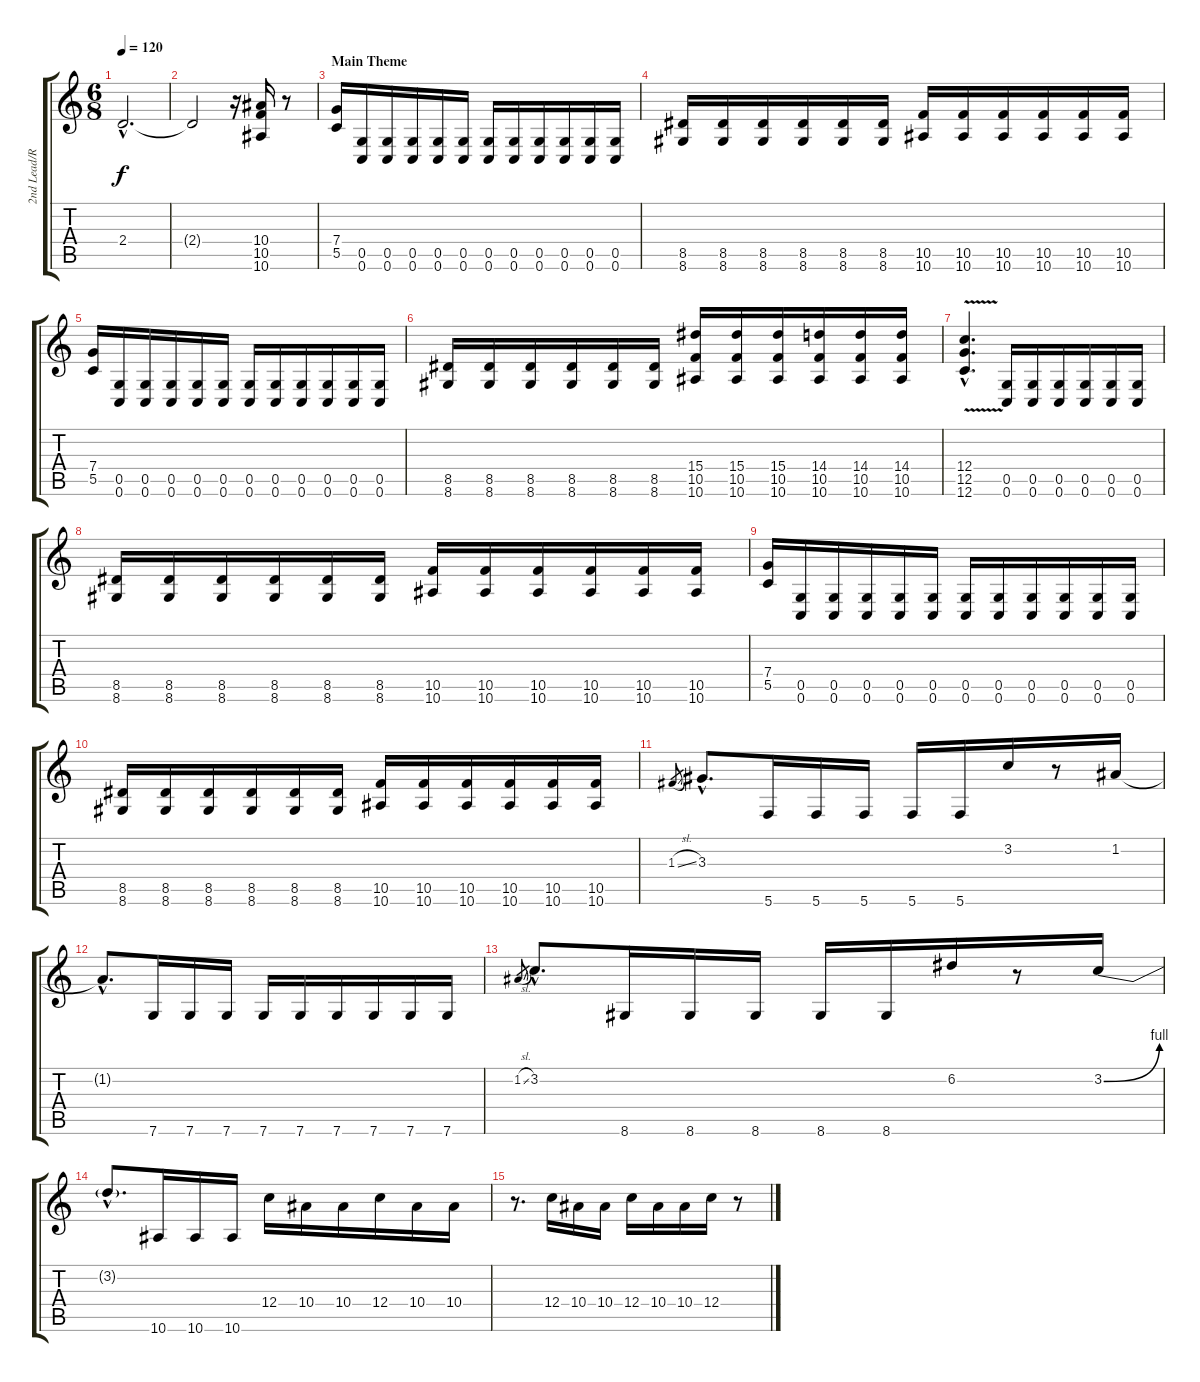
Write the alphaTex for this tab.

\track ("2nd Lead/Rhythm Guitar" "2nd Lead/R") {instrument overdrivenguitar}
\staff {score tabs}
\tuning (D4 A3 F3 C3 G2 C2) {hide}
\ts (6 8)
\tempo 120
\clef g2
\ks c
2.4{hac t}.2{d dy f} |
2.4{t}.2 r.16 (10.4 10.5 10.6).16 r.8 |
\section ("" "Main Theme")
(7.4 5.5).16 (0.5 0.6).16 (0.5 0.6).16 (0.5 0.6).16 (0.5 0.6).16 (0.5 0.6).16 (0.5 0.6).16 (0.5 0.6).16 (0.5 0.6).16 (0.5 0.6).16 (0.5 0.6).16 (0.5 0.6).16 |
(8.5 8.6).16 (8.5 8.6).16 (8.5 8.6).16 (8.5 8.6).16 (8.5 8.6).16 (8.5 8.6).16 (10.5 10.6).16 (10.5 10.6).16 (10.5 10.6).16 (10.5 10.6).16 (10.5 10.6).16 (10.5 10.6).16 |
(7.4 5.5).16 (0.5 0.6).16 (0.5 0.6).16 (0.5 0.6).16 (0.5 0.6).16 (0.5 0.6).16 (0.5 0.6).16 (0.5 0.6).16 (0.5 0.6).16 (0.5 0.6).16 (0.5 0.6).16 (0.5 0.6).16 |
(8.5 8.6).16 (8.5 8.6).16 (8.5 8.6).16 (8.5 8.6).16 (8.5 8.6).16 (8.5 8.6).16 (15.4 10.5 10.6).16 (15.4 10.5 10.6).16 (15.4 10.5 10.6).16 (14.4 10.5 10.6).16 (14.4 10.5 10.6).16 (14.4 10.5 10.6).16 |
(12.4{v hac} 12.5{hac} 12.6{hac}).4{d} (0.5 0.6).16 (0.5 0.6).16 (0.5 0.6).16 (0.5 0.6).16 (0.5 0.6).16 (0.5 0.6).16 |
(8.5 8.6).16 (8.5 8.6).16 (8.5 8.6).16 (8.5 8.6).16 (8.5 8.6).16 (8.5 8.6).16 (10.5 10.6).16 (10.5 10.6).16 (10.5 10.6).16 (10.5 10.6).16 (10.5 10.6).16 (10.5 10.6).16 |
(7.4 5.5).16 (0.5 0.6).16 (0.5 0.6).16 (0.5 0.6).16 (0.5 0.6).16 (0.5 0.6).16 (0.5 0.6).16 (0.5 0.6).16 (0.5 0.6).16 (0.5 0.6).16 (0.5 0.6).16 (0.5 0.6).16 |
(8.5 8.6).16 (8.5 8.6).16 (8.5 8.6).16 (8.5 8.6).16 (8.5 8.6).16 (8.5 8.6).16 (10.5 10.6).16 (10.5 10.6).16 (10.5 10.6).16 (10.5 10.6).16 (10.5 10.6).16 (10.5 10.6).16 |
1.3{sl}.8{gr} 3.3{hac}.8{d} 5.6.16 5.6.16 5.6.16 5.6.16 5.6.16 3.2.16 r.8 1.2.16 |
1.2{hac t}.8{d} 7.6.16 7.6.16 7.6.16 7.6.16 7.6.16 7.6.16 7.6.16 7.6.16 7.6.16 |
1.2{sl}.8{gr} 3.2{hac}.8{d} 8.6.16 8.6.16 8.6.16 8.6.16 8.6.16 6.2.16 r.8 3.2{be (bend 0 0 60 4)}.16 |
3.2{hac t}.8{d} 10.6.16 10.6.16 10.6.16 12.4.16 10.4.16 10.4.16 12.4.16 10.4.16 10.4.16 |
r.8{d} 12.4.16 10.4.16 10.4.16 12.4.16 10.4.16 10.4.16 12.4.16 r.8
